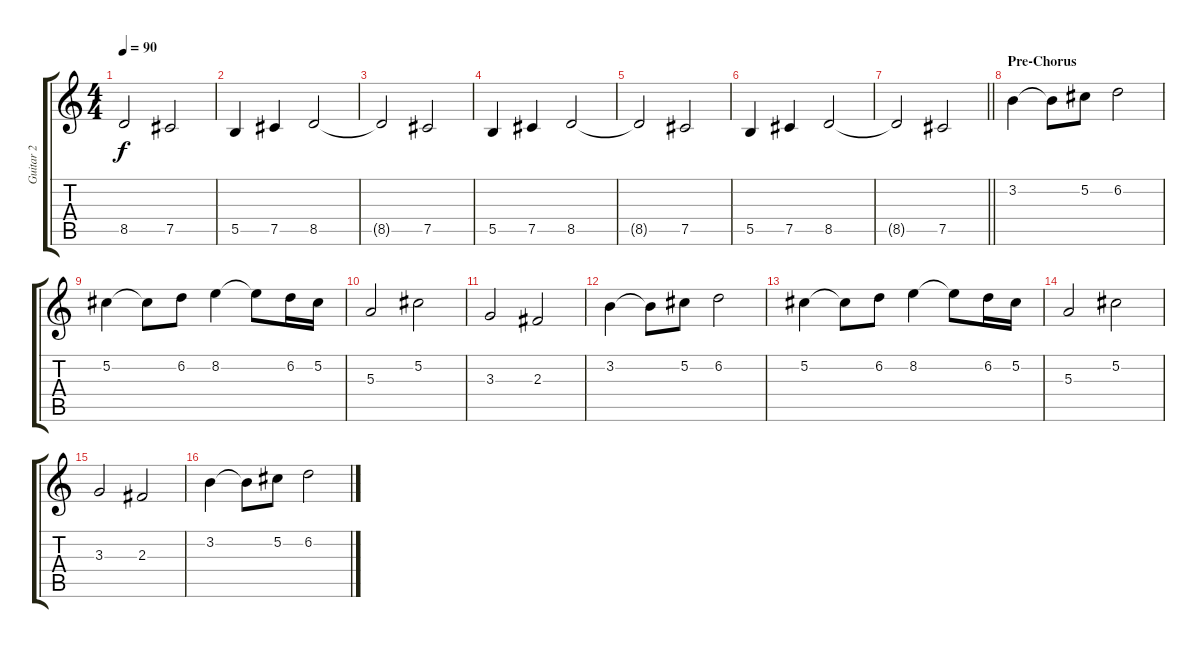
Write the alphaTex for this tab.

\track ("Guitar 2" "Guitar 2") {instrument distortionguitar}
\staff {score tabs}
\tuning (Db4 Ab3 E3 B2 Gb2 B1) {hide}
\ts (4 4)
\tempo 90
\clef g2
\ks c
8.5{t}.2{dy f} 7.5.2 |
5.5.4 7.5.4 8.5.2 |
8.5{t}.2 7.5.2 |
5.5.4 7.5.4 8.5.2 |
8.5{t}.2 7.5.2 |
5.5.4 7.5.4 8.5.2 |
\barLineRight lightlight
8.5{t}.2 7.5.2 |
\section ("" "Pre-Chorus")
3.2.4 3.2{t}.8 5.2.8 6.2.2 |
5.2.4 5.2{t}.8 6.2.8 8.2.4 8.2{t}.8 6.2.16 5.2.16 |
5.3.2 5.2.2 |
3.3.2 2.3.2 |
3.2.4 3.2{t}.8 5.2.8 6.2.2 |
5.2.4 5.2{t}.8 6.2.8 8.2.4 8.2{t}.8 6.2.16 5.2.16 |
5.3.2 5.2.2 |
3.3.2 2.3.2 |
3.2.4 3.2{t}.8 5.2.8 6.2.2
